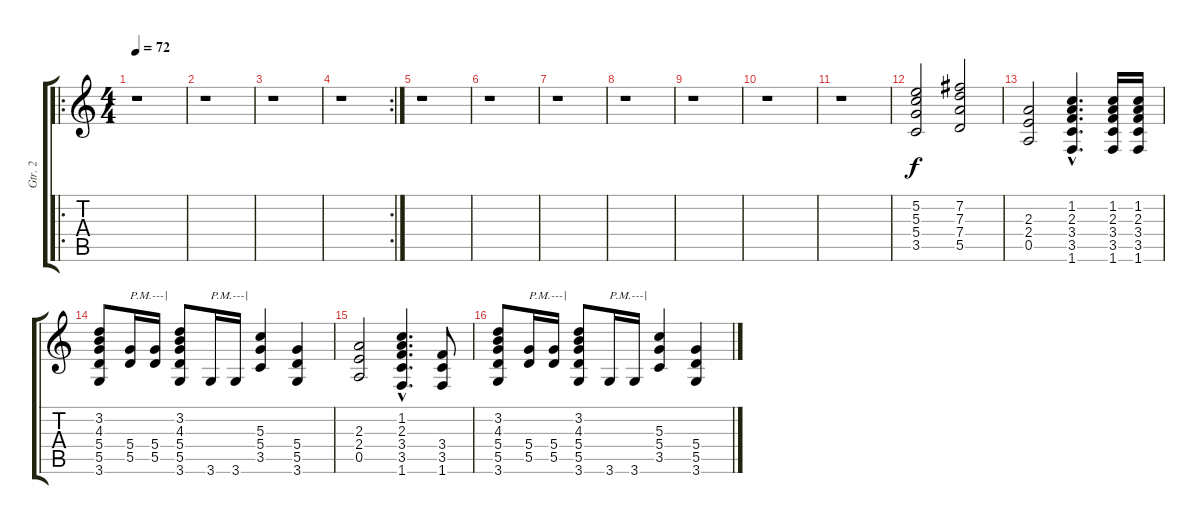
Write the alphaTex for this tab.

\track ("Gtr. 2" "Gtr. 2") {instrument overdrivenguitar}
\staff {score tabs}
\tuning (E4 B3 G3 D3 A2 E2) {hide}
\ro
\ts (4 4)
\tempo 72
\clef g2
\ks c
r.1{dy f instrument overdrivenguitar} |
r.1 |
r.1 |
\rc 2
r.1 |
r.1 |
r.1 |
r.1 |
r.1 |
r.1 |
r.1 |
r.1 |
(5.2 5.3 5.4 3.5).2 (7.2 7.3 7.4 5.5).2 |
(2.3 2.4 0.5).2 (1.2{hac} 2.3{hac} 3.4{hac} 3.5{hac} 1.6{hac}).4{d} (1.2 2.3 3.4 3.5 1.6).16 (1.2 2.3 3.4 3.5 1.6).16 |
(3.2 4.3 5.4 5.5 3.6).8 (5.4 5.5).16{txt "P.M.---|"} (5.4 5.5).16 (3.2 4.3 5.4 5.5 3.6).8 3.6.16{txt "P.M.---|"} 3.6.16 (5.3 5.4 3.5).4 (5.4 5.5 3.6).4 |
(2.3 2.4 0.5).2 (1.2{hac} 2.3{hac} 3.4{hac} 3.5{hac} 1.6{hac}).4{d} (3.4 3.5 1.6).8 |
(3.2 4.3 5.4 5.5 3.6).8 (5.4 5.5).16{txt "P.M.---|"} (5.4 5.5).16 (3.2 4.3 5.4 5.5 3.6).8 3.6.16{txt "P.M.---|"} 3.6.16 (5.3 5.4 3.5).4 (5.4 5.5 3.6).4
